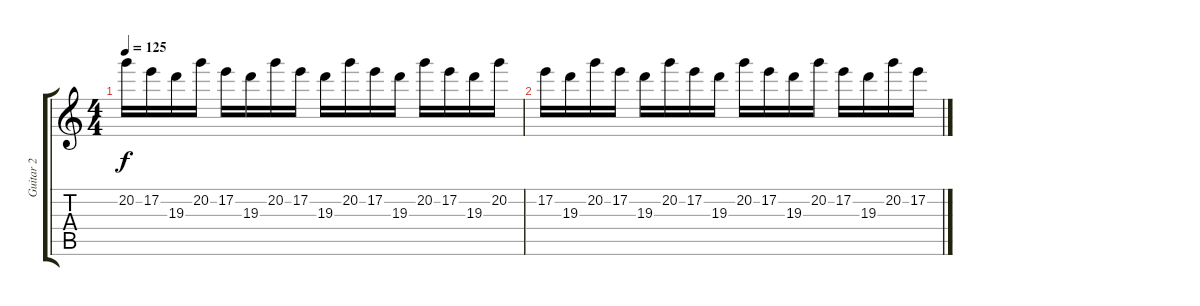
\track ("Guitar 2" "Guitar 2") {instrument overdrivenguitar}
\staff {score tabs}
\tuning (E4 B3 G3 D3 A2 E2) {hide}
\ts (4 4)
\tempo 125
\clef g2
\ks c
20.2.16{dy f} 17.2.16 19.3.16 20.2.16 17.2.16 19.3.16 20.2.16 17.2.16 19.3.16 20.2.16 17.2.16 19.3.16 20.2.16 17.2.16 19.3.16 20.2.16 |
17.2.16 19.3.16 20.2.16 17.2.16 19.3.16 20.2.16 17.2.16 19.3.16 20.2.16 17.2.16 19.3.16 20.2.16 17.2.16 19.3.16 20.2.16 17.2.16
